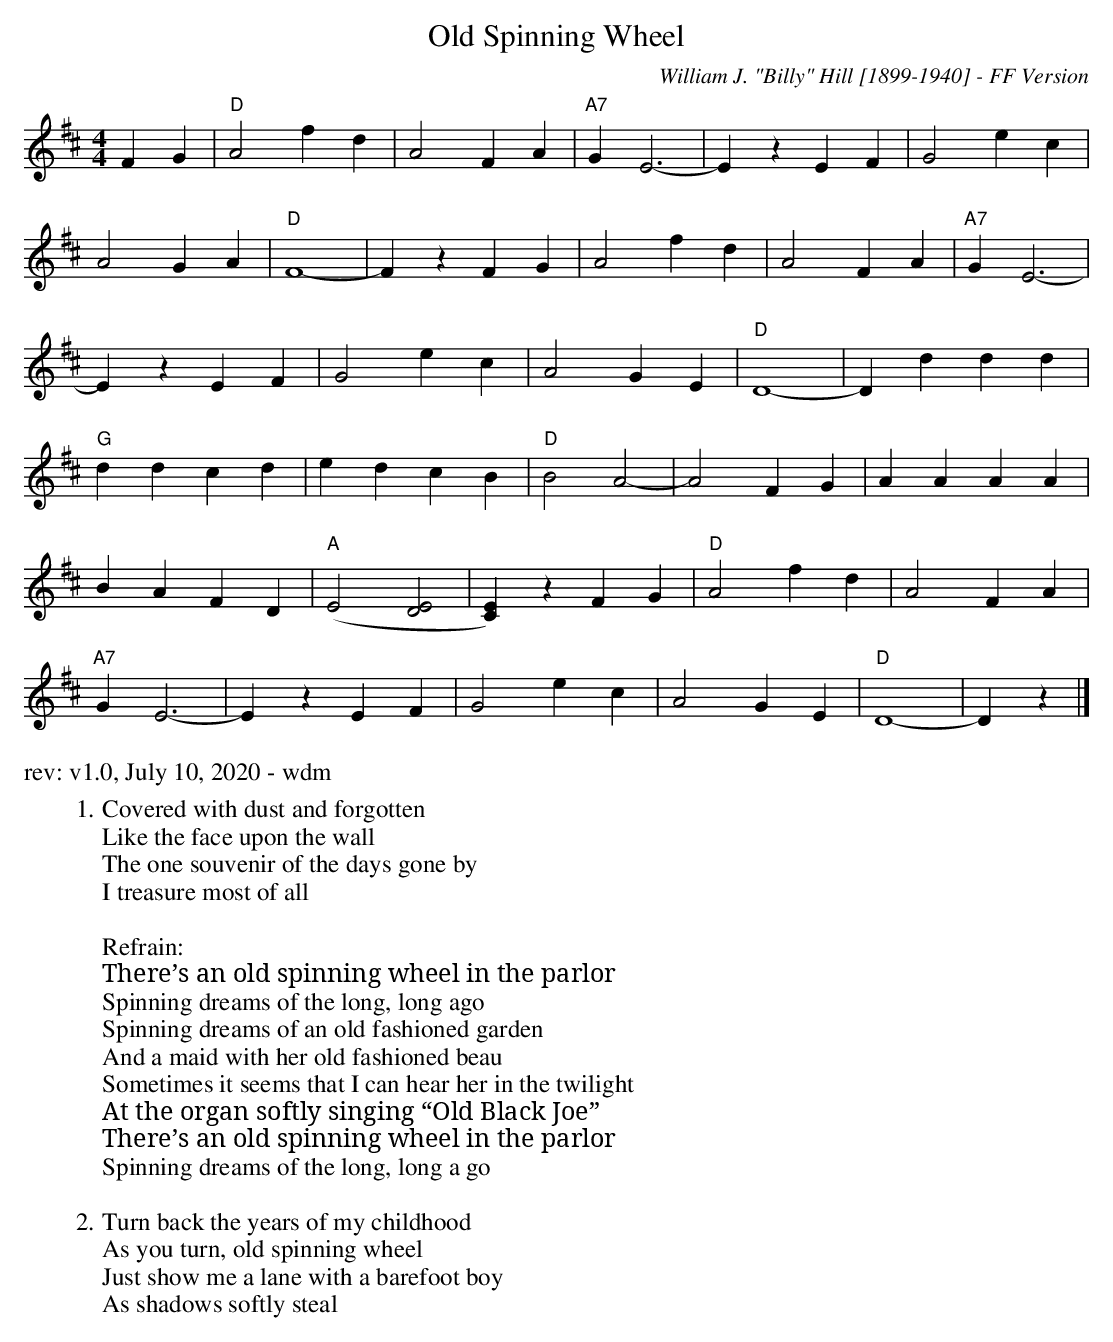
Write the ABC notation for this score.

X:1
T: Old Spinning Wheel
O: William J. "Billy" Hill [1899-1940] - FF Version
M: 4/4
L: 1/4
K: Dmaj
F G |\
"D"A2 f d | A2 F A | "A7"G E3- | E z E F | G2 e c |
A2 G A | "D"F4- | F z F G | A2 f d | A2 F A | "A7"G E3- |
E z E F | G2 e c | A2 G E | "D"D4- | D d d d |
"G"d d c d | e d c B | "D"B2 A2- | A2 F G | A A A A |
B A F D | "A"(E2 [ED]2 | [EC]) z F G | "D"A2 f d | A2 F A |
"A7"G E3- | E z E F | G2 e c | A2 G E | "D"D4- | D z |]
%%text rev: v1.0, July 10, 2020 - wdm
W:1. Covered with dust and forgotten
W:Like the face upon the wall
W:The one souvenir of the days gone by
W:I treasure most of all
W:
W:Refrain:
W:There’s an old spinning wheel in the parlor
W:Spinning dreams of the long, long ago
W:Spinning dreams of an old fashioned garden
W:And a maid with her old fashioned beau
W:Sometimes it seems that I can hear her in the twilight
W:At the organ softly singing “Old Black Joe”
W:There’s an old spinning wheel in the parlor
W:Spinning dreams of the long, long a go
W:
W:2. Turn back the years of my childhood
W:As you turn, old spinning wheel
W:Just show me a lane with a barefoot boy
W:As shadows softly steal
